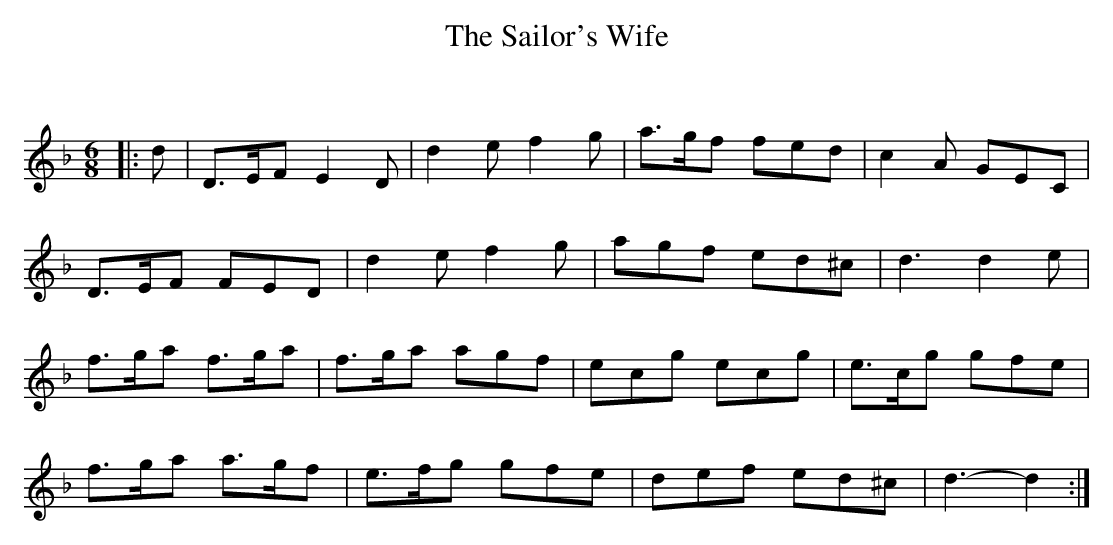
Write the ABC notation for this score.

X:1
T: The Sailor's Wife
C:
Q:180
K:Dm
M:6/8
L:1/16
|:d2|D3EF2 E4D2|d4e2 f4g2|a3gf2 f2e2d2|c4A2 G2E2C2|
D3EF2 F2E2D2|d4e2 f4g2|a2g2f2 e2d2^c2|d6 d4e2|
f3ga2 f3ga2|f3ga2 a2g2f2|e2c2g2 e2c2g2|e3cg2 g2f2e2|
f3ga2 a3gf2|e3fg2 g2f2e2|d2e2f2 e2d2^c2|d6-d4:|
